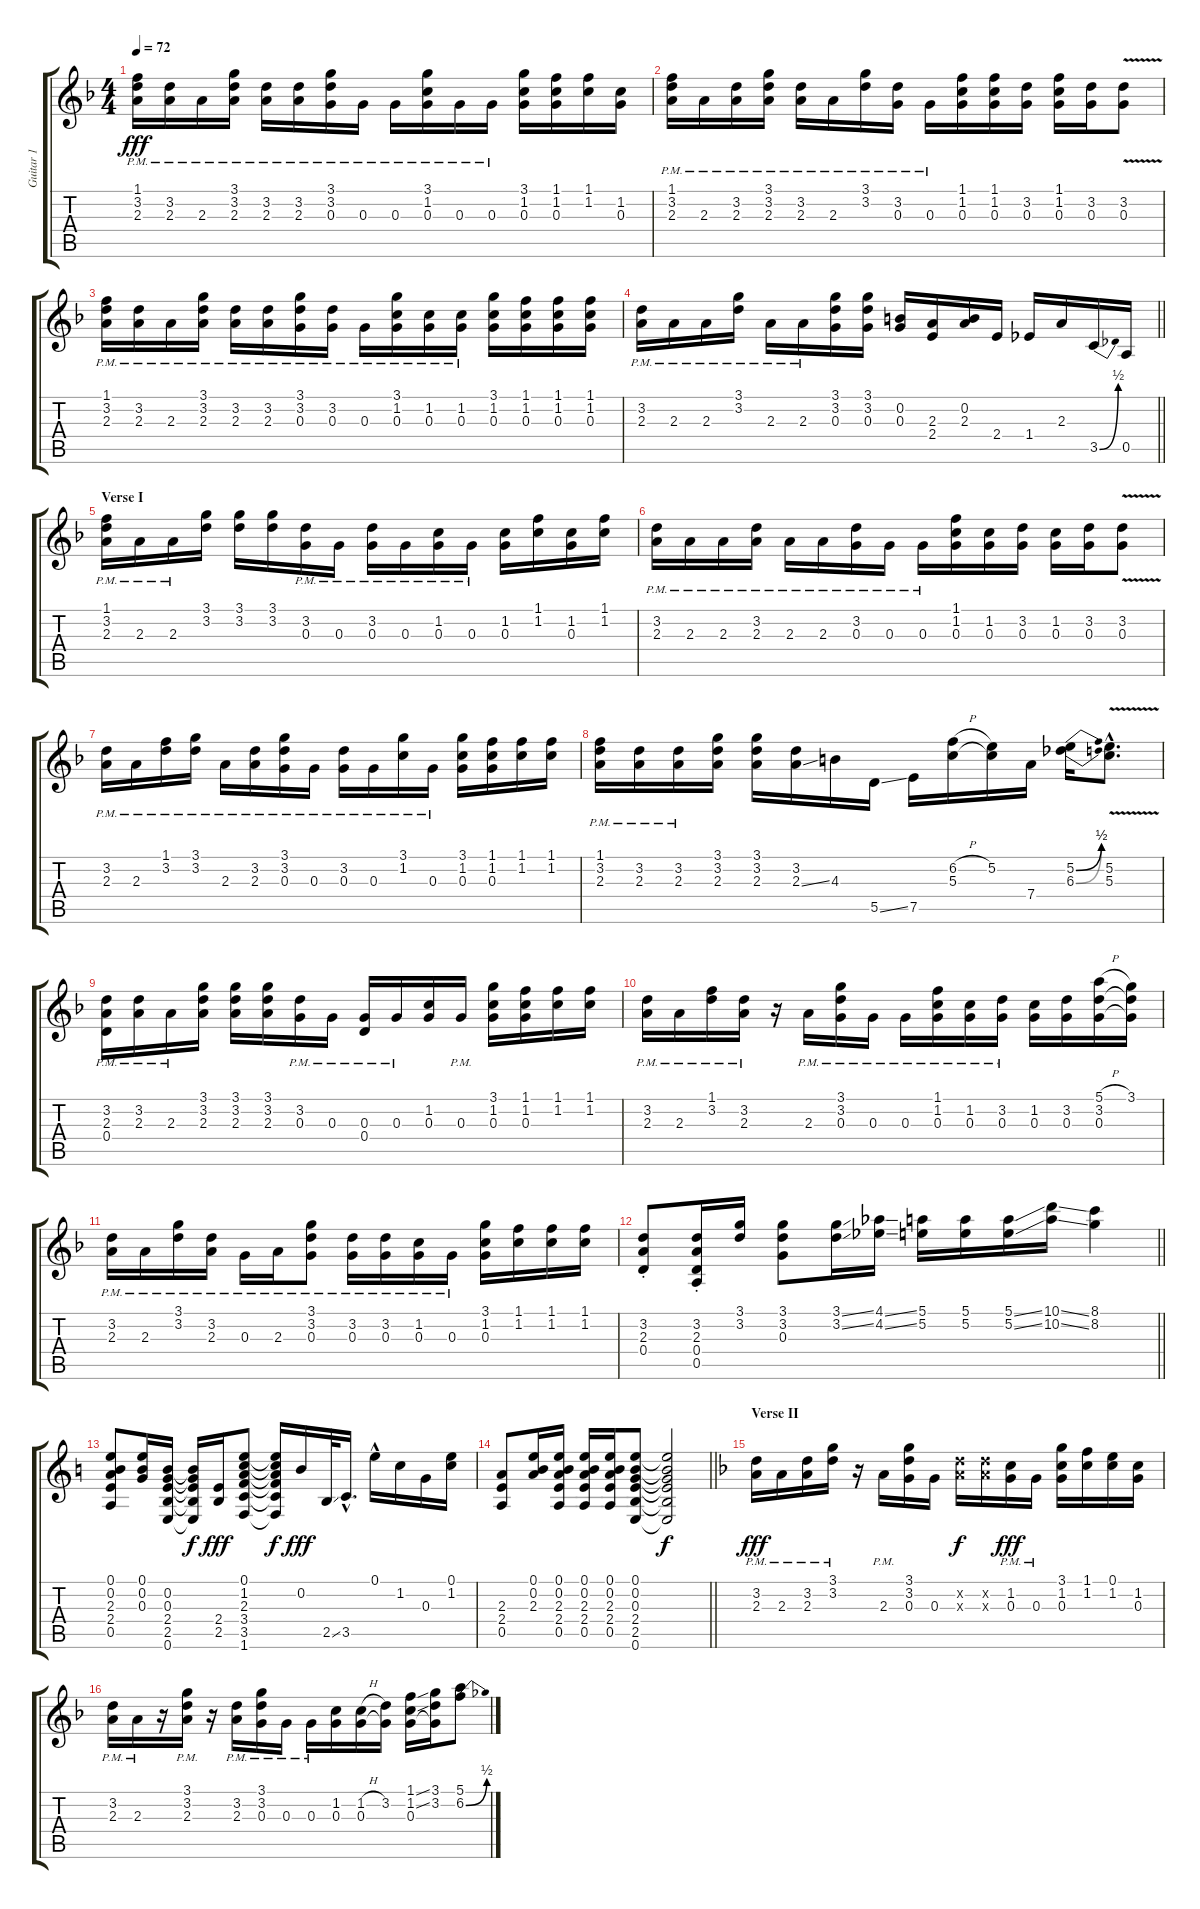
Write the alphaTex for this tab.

\track ("Guitar 1" "Guitar 1") {instrument overdrivenguitar}
\staff {score tabs}
\tuning (E4 B3 G3 D3 A2 E2) {hide}
\ts (4 4)
\tempo 72
\clef g2
\ks f
(1.1{pm} 3.2 2.3{pm}).16{dy fff instrument overdrivenguitar} (3.2 2.3{pm}).16 2.3{pm}.16 (3.1{pm} 3.2 2.3{pm}).16 (3.2 2.3{pm}).16 (3.2 2.3{pm}).16 (3.1{pm} 3.2 0.3{pm}).16 0.3{pm}.16 0.3{pm}.16 (3.1{pm} 1.2 0.3{pm}).16 0.3{pm}.16 0.3{pm}.16 (3.1 1.2 0.3).16 (1.1 1.2 0.3).16 (1.1 1.2).16 (1.2 0.3).16 |
(1.1{pm} 3.2 2.3).16 2.3{pm}.16 (3.2{pm} 2.3).16 (3.1{pm} 3.2{pm} 2.3).16 (3.2{pm} 2.3).16 2.3{pm}.16 (3.1{pm} 3.2{pm}).16 (3.2{pm} 0.3).16 0.3{pm}.16 (1.1 1.2 0.3).16 (1.1 1.2 0.3).16 (3.2 0.3).16 (1.1 1.2 0.3).16 (3.2 0.3).16 (3.2{v} 0.3).8 |
(1.1{pm} 3.2{pm} 2.3{pm}).16 (3.2{pm} 2.3{pm}).16 2.3{pm}.16 (3.1{pm} 3.2{pm} 2.3{pm}).16 (3.2{pm} 2.3{pm}).16 (3.2{pm} 2.3{pm}).16 (3.1{pm} 3.2{pm} 0.3{pm}).16 (3.2{pm} 0.3{pm}).16 0.3{pm}.16 (3.1{pm} 1.2{pm} 0.3{pm}).16 (1.2{pm} 0.3{pm}).16 (1.2{pm} 0.3{pm}).16 (3.1 1.2 0.3).16 (1.1 1.2 0.3).16 (1.1 1.2 0.3).16 (1.1 1.2 0.3).16 |
\barLineRight lightlight
(3.2{pm} 2.3{pm}).16 2.3{pm}.16 2.3{pm}.16 (3.1{pm} 3.2{pm}).16 2.3{pm}.16 2.3{pm}.16 (3.1 3.2 0.3).16 (3.1 3.2 0.3).16 (0.2 0.3).16 (2.3 2.4).16 (0.2 2.3).16 2.4.16 1.4.16 2.3.16 3.5{be (bend 0 0 60 2)}.16 0.5.16 |
\section ("" "Verse I")
(1.1{pm} 3.2{pm} 2.3{pm}).16 2.3{pm}.16 2.3{pm}.16 (3.1 3.2).16 (3.1 3.2).16 (3.1 3.2).16 (3.2{pm} 0.3{pm}).16 0.3{pm}.16 (3.2{pm} 0.3{pm}).16 0.3{pm}.16 (1.2{pm} 0.3{pm}).16 0.3{pm}.16 (1.2 0.3).16 (1.1 1.2).16 (1.2 0.3).16 (1.1 1.2).16 |
(3.2{pm} 2.3{pm}).16 2.3{pm}.16 2.3{pm}.16 (3.2{pm} 2.3{pm}).16 2.3{pm}.16 2.3{pm}.16 (3.2{pm} 0.3{pm}).16 0.3{pm}.16 0.3{pm}.16 (1.1 1.2 0.3).16 (1.2 0.3).16 (3.2 0.3).16 (1.2 0.3).16 (3.2 0.3).16 (3.2{v} 0.3).8 |
(3.2{pm} 2.3{pm}).16 2.3{pm}.16 (1.1{pm} 3.2{pm}).16 (3.1{pm} 3.2{pm}).16 2.3{pm}.16 (3.2{pm} 2.3{pm}).16 (3.1{pm} 3.2{pm} 0.3{pm}).16 0.3{pm}.16 (3.2{pm} 0.3{pm}).16 0.3{pm}.16 (3.1{pm} 1.2{pm}).16 0.3{pm}.16 (3.1 1.2 0.3).16 (1.1 1.2 0.3).16 (1.1 1.2).16 (1.1 1.2).16 |
(1.1{pm} 3.2{pm} 2.3{pm}).16 (3.2{pm} 2.3{pm}).16 (3.2{pm} 2.3{pm}).16 (3.1 3.2 2.3).16 (3.1 3.2 2.3).16 (3.2 2.3{ss}).16 4.3.16 5.5{ss}.16 7.5.16 (6.2{h} 5.3).16 (5.2 5.3{t}).16 7.4.16 (5.2{be (bend 0 0 60 2)} 6.3{be (bend 0 0 60 2)}).16 (5.2{v hac} 5.3{v hac}).8{d} |
(3.2{pm} 2.3{pm} 0.4).16 (3.2{pm} 2.3{pm}).16 2.3{pm}.16 (3.1 3.2 2.3).16 (3.1 3.2 2.3).16 (3.1 3.2 2.3).16 (3.2{pm} 0.3{pm}).16 0.3{pm}.16 (0.3{pm} 0.4).16 0.3{pm}.16 (1.2 0.3).16 0.3{pm}.16 (3.1 1.2 0.3).16 (1.1 1.2 0.3).16 (1.1 1.2).16 (1.1 1.2).16 |
(3.2{pm} 2.3{pm}).16 2.3{pm}.16 (1.1{pm} 3.2{pm}).16 (3.2{pm} 2.3{pm}).16 r.16 2.3{pm}.16 (3.1{pm} 3.2{pm} 0.3{pm}).16 0.3{pm}.16 0.3{pm}.16 (1.1{pm} 1.2{pm} 0.3{pm}).16 (1.2{pm} 0.3{pm}).16 (3.2{pm} 0.3{pm}).16 (1.2 0.3).16 (3.2 0.3).16 (5.1{h} 3.2 0.3).16 (3.1 3.2{t} 0.3{t}).16 |
(3.2{pm} 2.3{pm}).16 2.3{pm}.16 (3.1{pm} 3.2{pm}).16 (3.2{pm} 2.3{pm}).16 0.3{pm}.16 2.3{pm}.16 (3.1{pm} 3.2{pm} 0.3{pm}).8 (3.2{pm} 0.3{pm}).16 (3.2{pm} 0.3{pm}).16 (1.2{pm} 0.3{pm}).16 0.3{pm}.16 (3.1 1.2 0.3).16 (1.1 1.2).16 (1.1 1.2).16 (1.1 1.2).16 |
\barLineRight lightlight
(3.2{st} 2.3{st} 0.4{st}).8 (3.2{st} 2.3{st} 0.4{st} 0.5{st}).16 (3.1 3.2).16 (3.1 3.2 0.3).8 (3.1{ss} 3.2{ss}).16 (4.1{ss} 4.2{ss}).16 (5.1 5.2).16 (5.1 5.2).16 (5.1{ss} 5.2{ss}).16 (10.1{ss} 10.2{ss}).16 (8.1 8.2).4 |
\ks c
(0.1 0.2 2.3 2.4 0.5).8 (0.1 0.2 0.3).16 (0.2 0.3 2.4 2.5 0.6).16 (0.2{t} 0.3{t} 2.4{t} 2.5{t} 0.6{t}).16{dy f} (2.4 2.5).16{dy fff} (0.1 1.2 2.3 3.4 3.5 1.6).8 (0.1{t} 1.2{t} 2.3{t} 3.4{t} 3.5{t} 1.6{t}).16{dy f} 0.2.16{dy fff} 2.5{ss}.32 3.5{hac}.16{d} 0.1{hac}.16 1.2.16 0.3.16 (0.1 1.2).16 |
\barLineRight lightlight
(2.3 2.4 0.5).8 (0.1 0.2 2.3).16 (0.1 0.2 2.3 2.4 0.5).16 (0.1 0.2 2.3 2.4 0.5).16 (0.1 0.2 2.3 2.4 0.5).16 (0.1 0.2 0.3 2.4 2.5 0.6).8 (0.1{t} 0.2{t} 0.3{t} 2.4{t} 2.5{t} 0.6{t}).2{dy f} |
\section ("" "Verse II")
\ks f
(3.2{pm} 2.3{pm}).16{dy fff} 2.3{pm}.16 (3.2{pm} 2.3{pm}).16 (3.1{pm} 3.2{pm}).16 r.16 2.3{pm}.16 (3.1 3.2 0.3).16 0.3.16 (3.2{x} 2.3{x}).16{dy f} (3.2{x} 2.3{x}).16 (1.2{pm} 0.3{pm}).16{dy fff} 0.3{pm}.16 (3.1 1.2 0.3).16 (1.1 1.2).16 (0.1 1.2).16 (1.2 0.3).16 |
(3.2{pm} 2.3{pm}).16 2.3{pm}.16 r.16 (3.1{pm} 3.2{pm} 2.3{pm}).16 r.16 (3.2{pm} 2.3{pm}).16 (3.1{pm} 3.2{pm} 0.3{pm}).16 0.3{pm}.16 0.3{pm}.16 (1.2 0.3).16 (1.2{h} 0.3).16 (3.2 0.3{t}).16 (1.1{ss} 1.2{ss} 0.3).16 (3.1 3.2 0.3{t}).16 (5.1 6.2{be (bend 0 0 60 2)}).8
